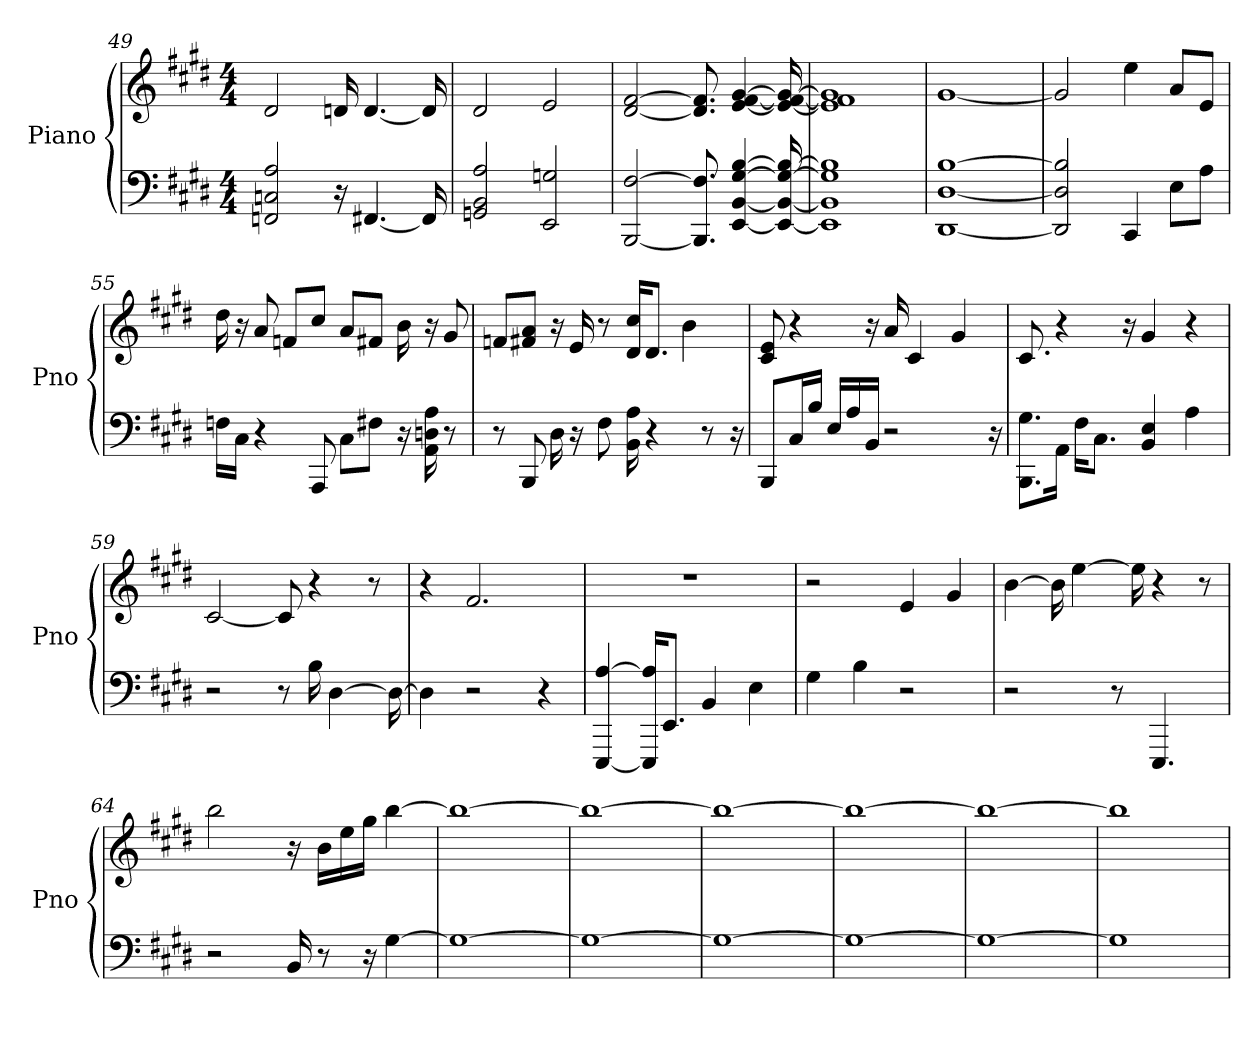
**kern	**kern
*part1	*part1
*staff2	*staff1
*I"Piano	*
*I'Pno	*
*clefF4	*clefG2
*k[f#c#g#d#]	*k[f#c#g#d#]
*E:	*E:
*M4/4	*M4/4
=49	=49
2A 2C 2FF	2d#
16r	16d
[4.FF#	[4.d
16FF#]	16d]
=50	=50
2BB 2A 2GG	2d#
2G 2EE	2e
=51	=51
[2F# [2BBB	[2f# [2d#
8.F#] 8.BBB]	8.f#] 8.d#]
[4G# [4EE [4BB [4B	[4g# [4f# [4e
16G#_ 16EE_ 16BB_ 16B_	16g#_ 16f#_ 16e_
=52	=52
1G#] 1EE] 1BB] 1B]	1g#] 1f#] 1e]
=53	=53
[1DD# [1B [1D#	[1g#
=54	=54
2DD#] 2B] 2D#]	2g#]
4CC#	4ee
8E\L	8a/L
8A\J	8e/J
=55	=55
16F\LL	16dd#
16C#\JJ	16r
4r	8a
.	8f/L
8AAA	8cc#/J
8C#\L	8a/L
8F#\J	8f#/J
16r	16b
16D 16AA 16A	16r
8r	8g#
=56	=56
8r	8f/L
8BBB	8a/ 8f#/J
16D#	16r
16r	16e
8F#	8r
16BB 16A	16cc#/ 16d#/KL
4r	8.d#/J
.	4b
8r	.
16r	.
=57	=57
8BBB/L	8e 8c#
16C#/L	4r
16B/JJ	.
16E/LL	.
16A/	.
16BB/JJ	16r
2r	16a
.	4c#
.	4g#
16r	.
=58	=58
8.G#\ 8.BBB\L	8.c#
16AA\Jk	4r
16F#\KL	.
8.C#\J	.
.	16r
4E 4BB	4g#
4A	4r
=59	=59
2r	[2c#
8r	8c#]
16B	4r
[4D#	.
.	8r
16D#_	.
=60	=60
4D#]	4r
2r	2.f#
4r	.
=61	=61
[4A [4EEE	1r
16A]/ 16EEE]/KL	.
8.EE/J	.
4BB	.
4E	.
=62	=62
4G#	2r
4B	.
2r	4e
.	4g#
=63	=63
2r	[4b
.	16b]
.	[4ee
8r	.
.	16ee]
4.EEE	4r
.	8r
=64	=64
2r	2bb
16BB	16r
8r	16b\LL
.	16ee\
16r	16gg#\JJ
[4G#	[4bb
=65	=65
1G#_	1bb_
=66	=66
1G#_	1bb_
=67	=67
1G#_	1bb_
=68	=68
1G#_	1bb_
=69	=69
1G#_	1bb_
=70	=70
1G#]	1bb]
=	=
*-	*-
